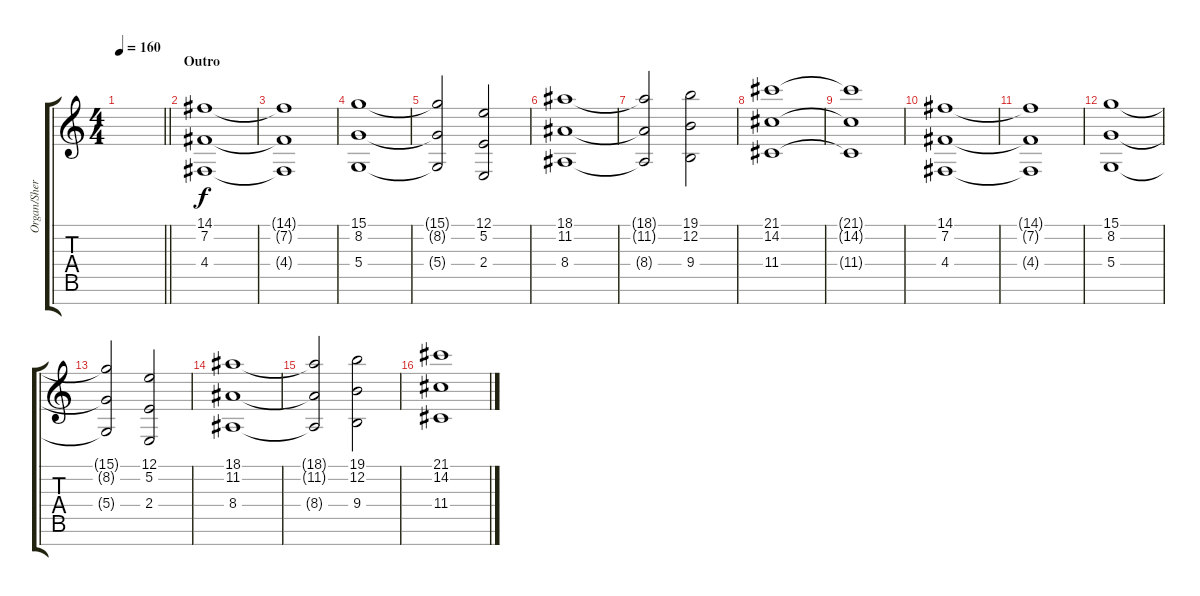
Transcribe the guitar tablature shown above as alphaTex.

\track ("Organ/Sherinian" "Organ/Sher") {instrument lead1square}
\staff {score tabs}
\tuning (E4 B3 G3 D3 A2 E2 B1) {hide}
\ts (4 4)
\tempo 160
\clef g2
\barLineRight lightlight
\ks c
|
\section ("" "Outro")
(14.1 7.2 4.4).1{volume 14 instrument stringensemble1} |
(14.1{t} 7.2{t} 4.4{t}).1 |
(15.1 8.2 5.4).1 |
(15.1{t} 8.2{t} 5.4{t}).2 (12.1 5.2 2.4).2 |
(18.1 11.2 8.4).1 |
(18.1{t} 11.2{t} 8.4{t}).2 (19.1 12.2 9.4).2 |
(21.1 14.2 11.4).1 |
(21.1{t} 14.2{t} 11.4{t}).1 |
(14.1 7.2 4.4).1 |
(14.1{t} 7.2{t} 4.4{t}).1 |
(15.1 8.2 5.4).1 |
(15.1{t} 8.2{t} 5.4{t}).2 (12.1 5.2 2.4).2 |
(18.1 11.2 8.4).1 |
(18.1{t} 11.2{t} 8.4{t}).2 (19.1 12.2 9.4).2 |
(21.1 14.2 11.4).1
